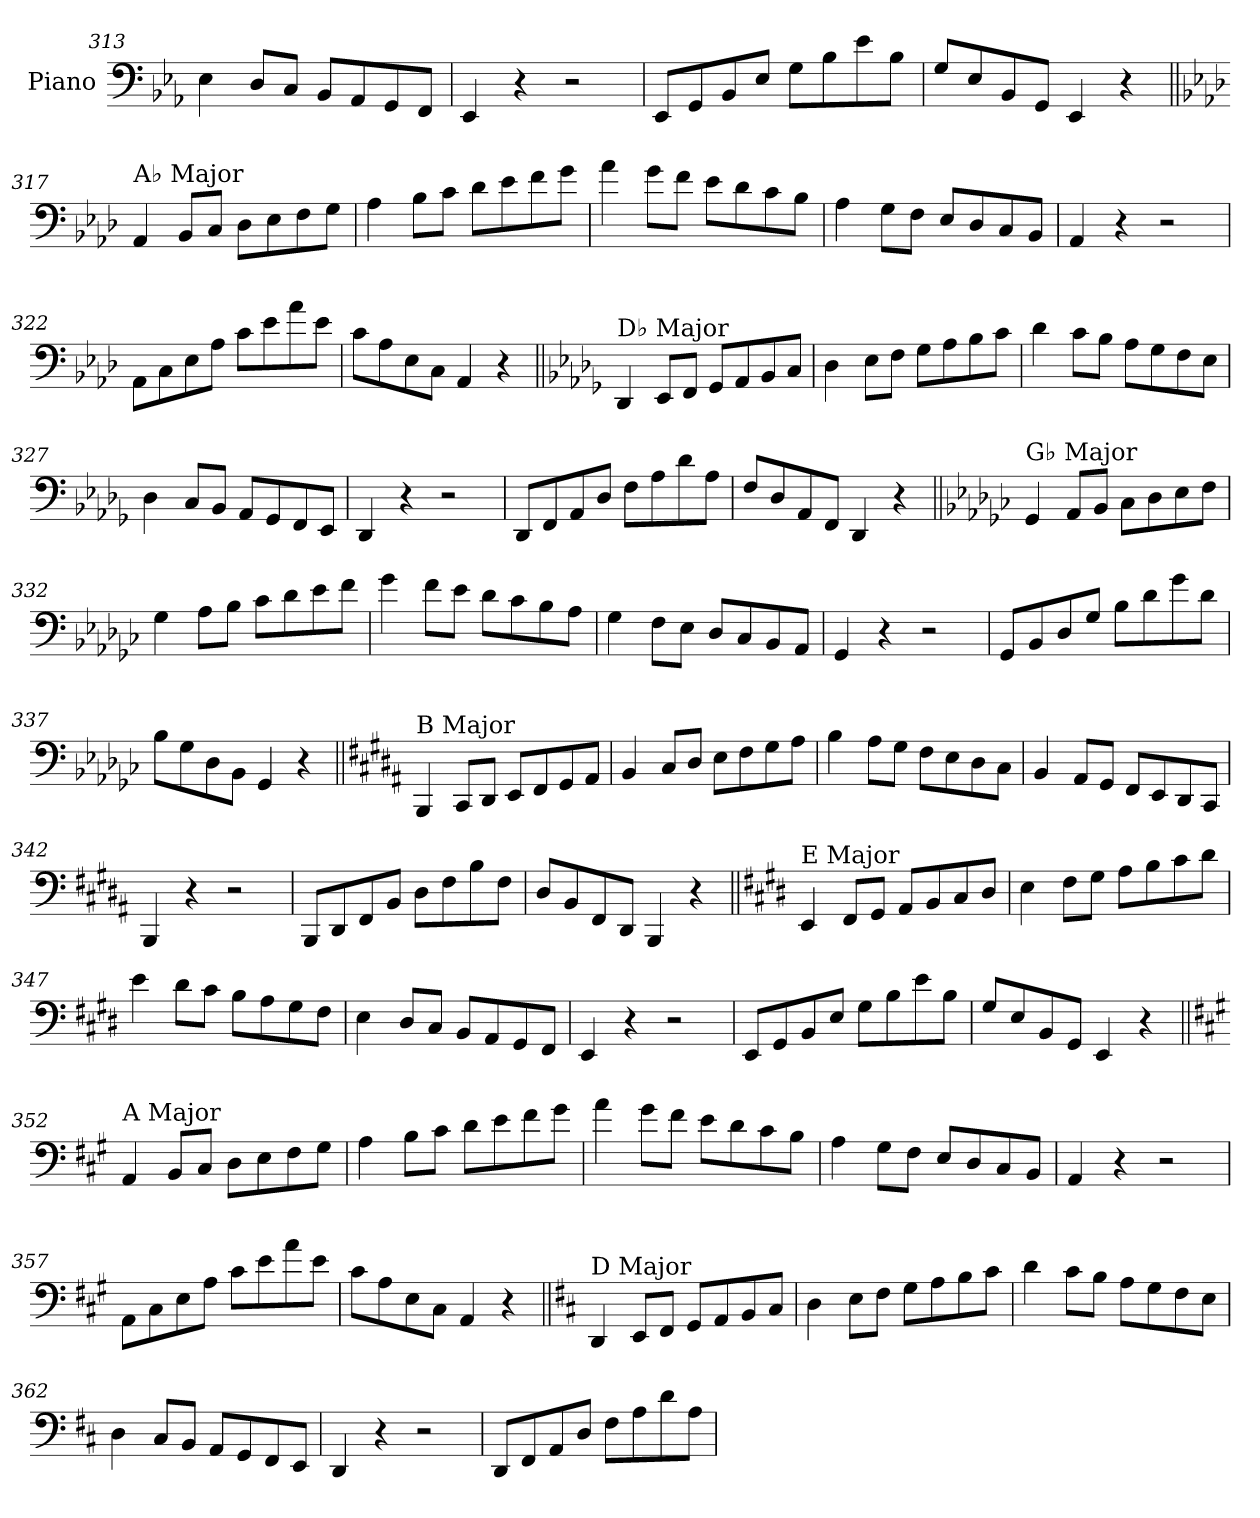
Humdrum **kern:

**kern
*part1
*staff1
*I"Piano
*I'Pno.
*clefF4
*k[b-e-a-]
=313
4E-\
8D/L
8C/J
8BB-/L
8AA-/
8GG/
8FF/J
=314
4EE-/
4r
2r
=315
8EE-/L
8GG/
8BB-/
8E-/J
8G\L
8B-\
8e-\
8B-\J
=316
8G/L
8E-/
8BB-/
8GG/J
4EE-/
4r
!!LO:LB:g=z
=317||
*k[b-e-a-d-]
!LO:TX:a:t=A♭ Major
4AA-/
8BB-/L
8C/J
8D-\L
8E-\
8F\
8G\J
=318
4A-\
8B-\L
8c\J
8d-\L
8e-\
8f\
8g\J
=319
4a-\
8g\L
8f\J
8e-\L
8d-\
8c\
8B-\J
=320
4A-\
8G\L
8F\J
8E-/L
8D-/
8C/
8BB-/J
=321
4AA-/
4r
2r
=322
8AA-\L
8C\
8E-\
8A-\J
8c\L
8e-\
8a-\
8e-\J
=323
8c\L
8A-\
8E-\
8C\J
4AA-/
4r
!!LO:LB:g=z
=324||
*k[b-e-a-d-g-]
!LO:TX:a:t=D♭ Major
4DD-/
8EE-/L
8FF/J
8GG-/L
8AA-/
8BB-/
8C/J
=325
4D-\
8E-\L
8F\J
8G-\L
8A-\
8B-\
8c\J
=326
4d-\
8c\L
8B-\J
8A-\L
8G-\
8F\
8E-\J
=327
4D-\
8C/L
8BB-/J
8AA-/L
8GG-/
8FF/
8EE-/J
=328
4DD-/
4r
2r
=329
8DD-/L
8FF/
8AA-/
8D-/J
8F\L
8A-\
8d-\
8A-\J
=330
8F/L
8D-/
8AA-/
8FF/J
4DD-/
4r
!!LO:LB:g=z
=331||
*k[b-e-a-d-g-c-]
!LO:TX:a:t=G♭ Major
4GG-/
8AA-/L
8BB-/J
8C-\L
8D-\
8E-\
8F\J
=332
4G-\
8A-\L
8B-\J
8c-\L
8d-\
8e-\
8f\J
=333
4g-\
8f\L
8e-\J
8d-\L
8c-\
8B-\
8A-\J
=334
4G-\
8F\L
8E-\J
8D-/L
8C-/
8BB-/
8AA-/J
=335
4GG-/
4r
2r
=336
8GG-/L
8BB-/
8D-/
8G-/J
8B-\L
8d-\
8g-\
8d-\J
=337
8B-\L
8G-\
8D-\
8BB-\J
4GG-/
4r
!!LO:LB:g=z
=338||
*k[f#c#g#d#a#]
!LO:TX:a:t=B Major
4BBB/
8CC#/L
8DD#/J
8EE/L
8FF#/
8GG#/
8AA#/J
=339
4BB/
8C#/L
8D#/J
8E\L
8F#\
8G#\
8A#\J
=340
4B\
8A#\L
8G#\J
8F#\L
8E\
8D#\
8C#\J
=341
4BB/
8AA#/L
8GG#/J
8FF#/L
8EE/
8DD#/
8CC#/J
=342
4BBB/
4r
2r
=343
8BBB/L
8DD#/
8FF#/
8BB/J
8D#\L
8F#\
8B\
8F#\J
=344
8D#/L
8BB/
8FF#/
8DD#/J
4BBB/
4r
!!LO:LB:g=z
=345||
*k[f#c#g#d#]
!LO:TX:a:t=E Major
4EE/
8FF#/L
8GG#/J
8AA/L
8BB/
8C#/
8D#/J
=346
4E\
8F#\L
8G#\J
8A\L
8B\
8c#\
8d#\J
=347
4e\
8d#\L
8c#\J
8B\L
8A\
8G#\
8F#\J
=348
4E\
8D#/L
8C#/J
8BB/L
8AA/
8GG#/
8FF#/J
=349
4EE/
4r
2r
=350
8EE/L
8GG#/
8BB/
8E/J
8G#\L
8B\
8e\
8B\J
=351
8G#/L
8E/
8BB/
8GG#/J
4EE/
4r
!!LO:LB:g=z
=352||
*k[f#c#g#]
!LO:TX:a:t=A Major
4AA/
8BB/L
8C#/J
8D\L
8E\
8F#\
8G#\J
=353
4A\
8B\L
8c#\J
8d\L
8e\
8f#\
8g#\J
=354
4a\
8g#\L
8f#\J
8e\L
8d\
8c#\
8B\J
=355
4A\
8G#\L
8F#\J
8E/L
8D/
8C#/
8BB/J
=356
4AA/
4r
2r
=357
8AA\L
8C#\
8E\
8A\J
8c#\L
8e\
8a\
8e\J
=358
8c#\L
8A\
8E\
8C#\J
4AA/
4r
!!LO:LB:g=z
=359||
*k[f#c#]
!LO:TX:a:t=D Major
4DD/
8EE/L
8FF#/J
8GG/L
8AA/
8BB/
8C#/J
=360
4D\
8E\L
8F#\J
8G\L
8A\
8B\
8c#\J
=361
4d\
8c#\L
8B\J
8A\L
8G\
8F#\
8E\J
=362
4D\
8C#/L
8BB/J
8AA/L
8GG/
8FF#/
8EE/J
=363
4DD/
4r
2r
=364
8DD/L
8FF#/
8AA/
8D/J
8F#\L
8A\
8d\
8A\J
=
*-
